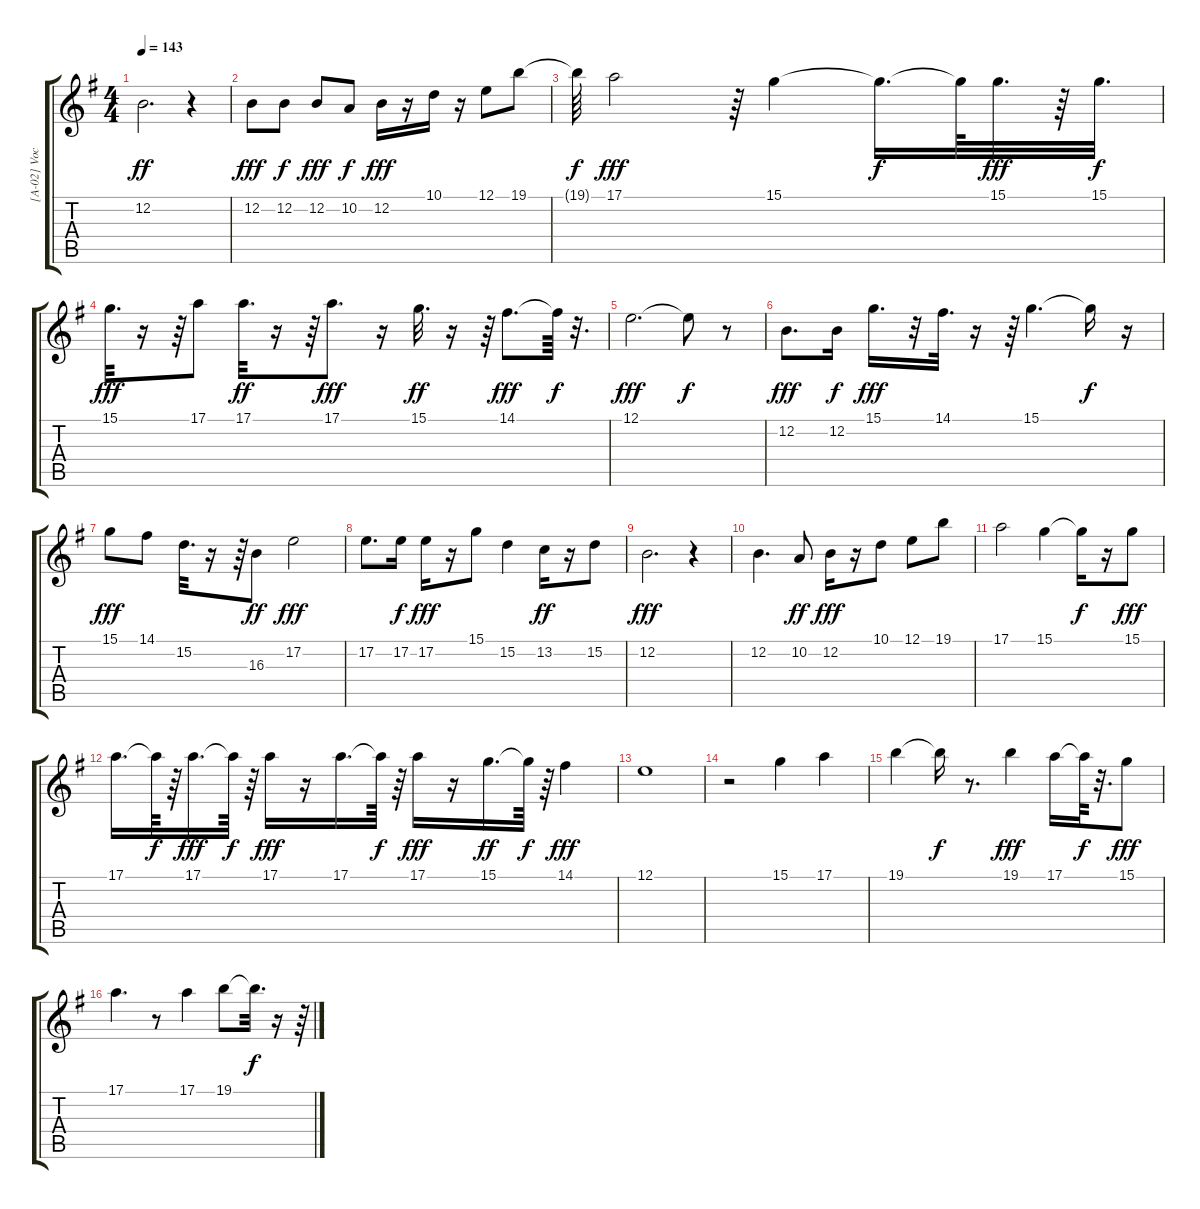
\track ("[A-02] Vocal" "[A-02] Voc") {instrument lead8bassandlead}
\staff {score tabs}
\tuning (E4 B3 G3 D3 A2 E2) {hide}
\ts (4 4)
\tempo 143
\clef g2
\ks g
12.2.2{d dy ff} r.4 |
12.2.8{dy fff} 12.2.8{dy f} 12.2.8{dy fff} 10.2.8{dy f} 12.2.16{dy fff} r.16 10.1.16 r.16 12.1.8 19.1.8 |
19.1{t}.64{dy f} 17.1.2{dy fff} r.64 15.1.4 15.1{t}.16{d dy f} 15.1{t}.64 15.1.32{d dy fff} r.64 15.1.32{d dy f} |
15.1.32{d dy fff} r.16 r.64 17.1.8 17.1.32{d dy ff} r.16 r.64 17.1.8{d dy fff} r.16 15.1.32{d dy ff} r.16 r.64 14.1.8{d dy fff} 14.1{t}.64{dy f} r.32{d} |
12.1.2{d dy fff} 12.1{t}.8{dy f} r.8 |
12.2.8{d dy fff} 12.2.16{dy f} 15.1.16{d dy fff} r.32 14.1.32{d} r.16 r.64 15.1.4{d} 15.1{t}.16{dy f} r.16 |
15.1.8{dy fff} 14.1.8 15.2.32{d} r.16 r.64 16.3.8{dy ff} 17.2.2{dy fff} |
17.2.8{d} 17.2.16{dy f} 17.2.16{dy fff} r.16 15.1.8 15.2.4 13.2.16{dy ff} r.16 15.2.8 |
12.2.2{d dy fff} r.4 |
12.2.4{d} 10.2.8{dy ff} 12.2.16{dy fff} r.16 10.1.8 12.1.8 19.1.8 |
17.1.2 15.1.4 15.1{t}.16{dy f} r.16 15.1.8{dy fff} |
17.1.16{d} 17.1{t}.64{dy f} r.64 17.1.16{d dy fff} 17.1{t}.64{dy f} r.64 17.1.16{dy fff} r.16 17.1.16{d} 17.1{t}.64{dy f} r.64 17.1.16{dy fff} r.16 15.1.16{d dy ff} 15.1{t}.64{dy f} r.64 14.1.4{dy fff} |
12.1.1 |
r.2 15.1.4 17.1.4 |
19.1.4 19.1{t}.16{dy f} r.8{d} 19.1.4{dy fff} 17.1.16 17.1{t}.64{dy f} r.32{d} 15.1.8{dy fff} |
17.1.4{d} r.8 17.1.4 19.1.8 19.1{t}.32{d dy f} r.16 r.64
